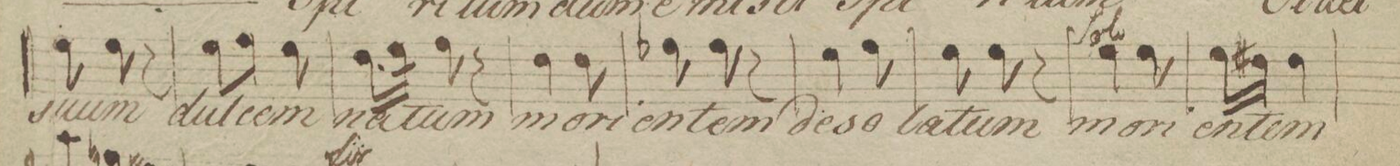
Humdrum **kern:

**kern	**text	**dynam
*I"Tenor.	*	*
*clefC4	*	*
*k[b-e-]	*	*
*M3/8	*	*
8d\	su-	.
8d\	-um	.
8r	.	.
=139	=139	=139
8d\L	dul-	.
8e-\J	.	.
8d\	-cem	.
=140	=140	=140
16.c\LL	na-	.
32d\JJk	.	.
8e-\	-tum	.
8r	.	.
=141	=141	=141
4c\	mo-	.
8c\	-ri-	.
=142	=142	=142
8e-X\	-en-	.
8e-\	-tem	.
8r	.	.
=143	=143	=143
4d\	de-	.
8e-\	-so-	.
=144	=144	=144
8d\	-la-	.
8d\	-tum	.
8r	.	.
=145	=145	=145
4d\	mo-	.
8d\	-ri-	.
=146	=146	=146
16d\LL	-en-	.
16c#X\JJ	.	.
4c#\	-tem	.
=147	=147	=147
*-	*-	*-
